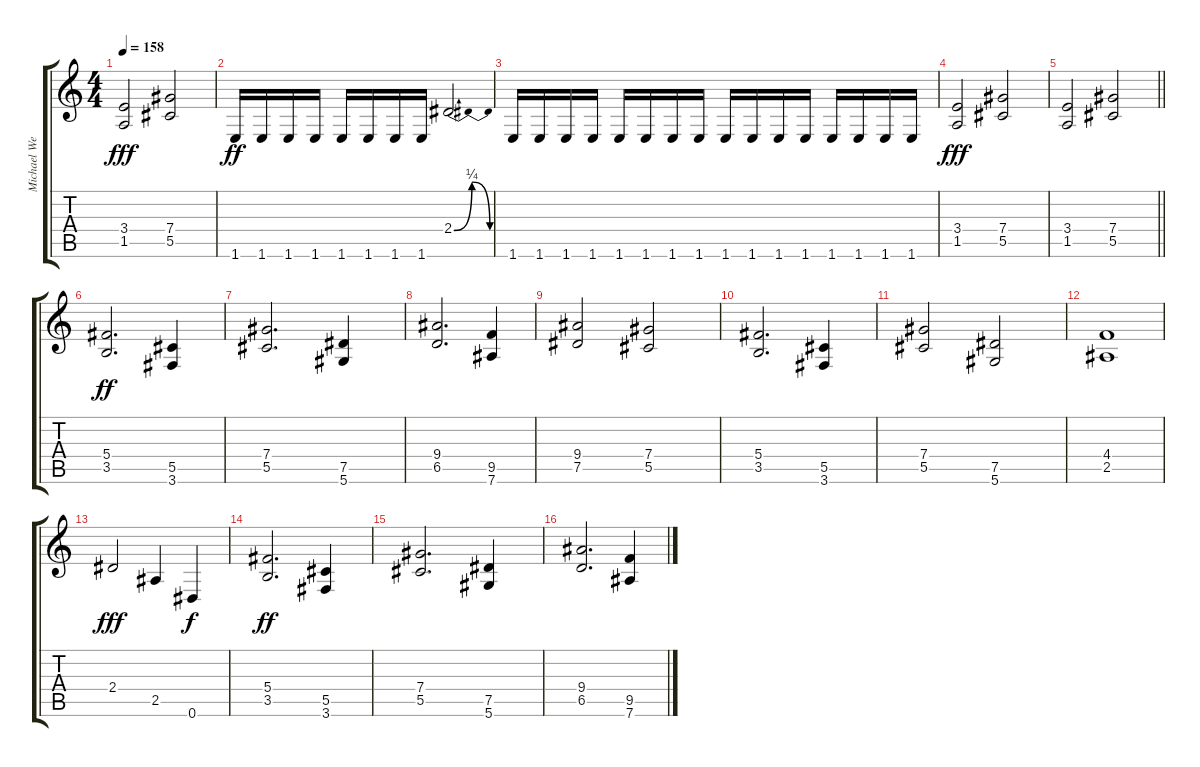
\track ("Michael Weikath" "Michael We") {instrument distortionguitar}
\staff {score tabs}
\tuning (Eb4 Bb3 Gb3 Db3 Ab2 Eb2) {hide}
\ts (4 4)
\tempo 158
\clef g2
\ks c
(3.4 1.5).2{dy fff} (7.4 5.5).2 |
1.6.16{dy ff} 1.6.16 1.6.16 1.6.16 1.6.16 1.6.16 1.6.16 1.6.16 2.4{be (bendrelease 0 0 15 1 45 1 60 0)}.2 |
1.6.16 1.6.16 1.6.16 1.6.16 1.6.16 1.6.16 1.6.16 1.6.16 1.6.16 1.6.16 1.6.16 1.6.16 1.6.16 1.6.16 1.6.16 1.6.16 |
(3.4 1.5).2{dy fff} (7.4 5.5).2 |
\barLineRight lightlight
(3.4 1.5).2 (7.4 5.5).2 |
\section ("" "")
(5.4 3.5).2{d dy ff} (5.5 3.6).4 |
(7.4 5.5).2{d} (7.5 5.6).4 |
(9.4 6.5).2{d} (9.5 7.6).4 |
(9.4 7.5).2 (7.4 5.5).2 |
(5.4 3.5).2{d} (5.5 3.6).4 |
(7.4 5.5).2 (7.5 5.6).2 |
(4.4 2.5).1 |
2.4.2{dy fff} 2.5.4 0.6.4{dy f} |
(5.4 3.5).2{d dy ff} (5.5 3.6).4 |
(7.4 5.5).2{d} (7.5 5.6).4 |
(9.4 6.5).2{d} (9.5 7.6).4
